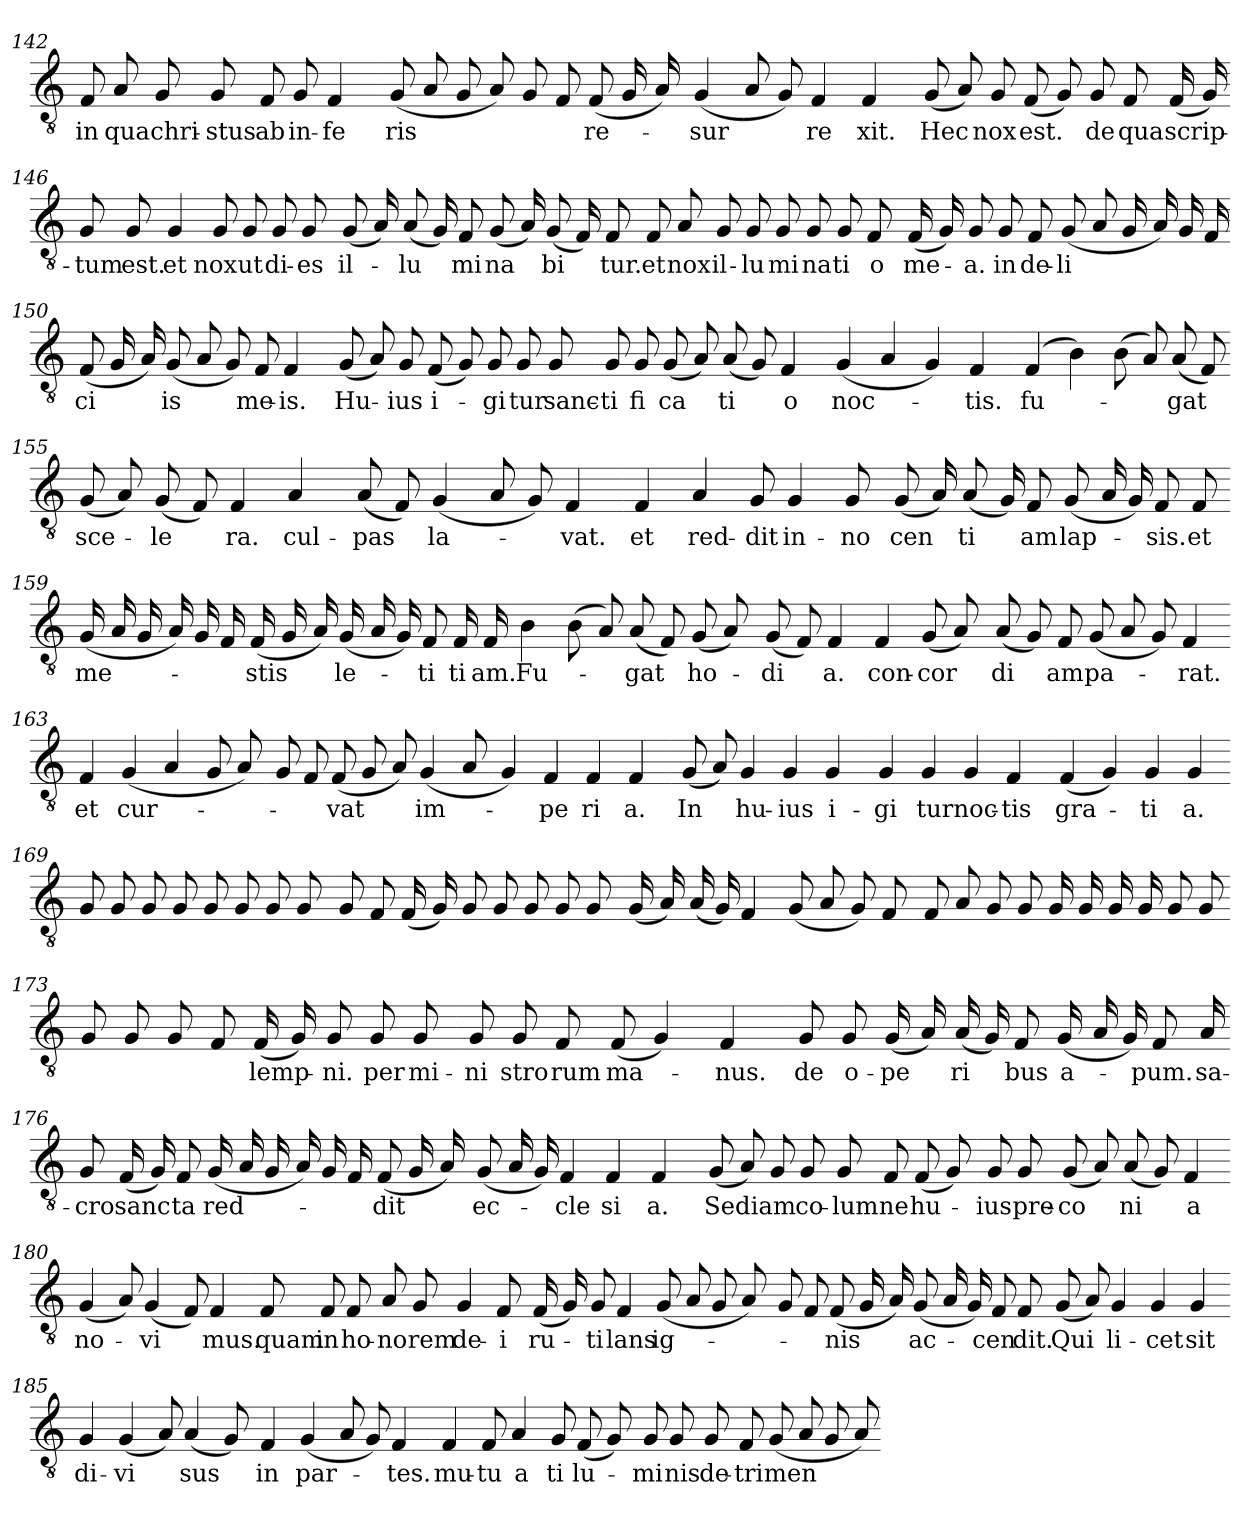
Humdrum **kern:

**kern	**text
*part1	*part1
*staff1	*staff1
*clefGv2	*
*k[]	*
=142	=142
8F	in
8A	qua
8G	chri-
8G	-stus
8F	ab
8G	in-
4F	fe
=143-	=143-
(8G	-ris
8A	.
8G	.
8A)	.
8G	.
8F	.
(8F	re-
16G	.
16A)	.
=144-	=144-
(4G	sur
8A	.
8G)	.
4F	re
4F	-xit.
=145-	=145-
(8G	Hec
8A)	.
8G	nox
(8F	est.
8G)	.
8G	de
8F	qua
(16F	scrip-
16G)	.
=146-	=146-
8G	-tum
8G	est.
4G	et
8G	nox
8G	ut
8G	di-
8G	-es
=147-	=147-
(8G	il-
16A)	.
(8A	lu
16G)	.
8F	mi
(8G	na
16A)	.
(8G	bi
16F)	.
8F	-tur.
=148-	=148-
8F	et
8A	nox
8G	il-
8G	lu
8G	mi
8G	na
8G	ti
8F	-o
=149-	=149-
(16F	me-
16G)	.
8G	-a.
8G	in
8F	de-
(8G	li
8A	.
16G	.
16A)	.
16G	.
16F	.
=150-	=150-
(8F	ci
16G	.
16A)	.
(8G	-is
8A	.
8G)	.
8F	me-
4F	-is.
=151-	=151-
(8G	Hu-
8A)	.
8G	-ius
(8F	i-
8G)	.
8G	gi
8G	-tur
8G	sanc-
=152-	=152-
8G	ti
8G	fi
(8G	ca
8A)	.
(8A	ti
8G)	.
4F	-o
=153-	=153-
(4G	noc-
4A	.
4G)	.
4F	-tis.
=154-	=154-
(4F	fu-
4B)	.
(8B	.
8A)	.
(8A	-gat
8F)	.
=155-	=155-
(8G	sce-
8A)	.
(8G	le
8F)	.
4F	-ra.
4A	cul-
=156-	=156-
(8A	-pas
8F)	.
(4G	la-
8A	.
8G)	.
4F	-vat.
=157-	=157-
4F	et
4A	red-
8G	-dit
4G	in-
8G	no
=158-	=158-
(8G	cen
16A)	.
(8A	ti
16G)	.
8F	-am
(8G	lap-
16A	.
16G)	.
8F	-sis.
8F	et
=159-	=159-
(16G	me-
16A	.
16G	.
16A)	.
16G	.
16F	.
(16F	-stis
16G	.
16A)	.
(16G	le-
16A	.
16G)	.
8F	ti
16F	ti
16F	-am.
=160-	=160-
4B	Fu-
(8B	.
8A)	.
(8A	-gat
8F)	.
(8G	ho-
8A)	.
=161-	=161-
(8G	di
8F)	.
4F	-a.
4F	con-
(8G	cor
8A)	.
=162-	=162-
(8A	di
8G)	.
8F	-am
(8G	pa-
8A	.
8G)	.
4F	-rat.
=163-	=163-
4F	et
(4G	cur-
4A	.
8G	.
8A)	.
=164-	=164-
8G	.
8F	.
(8F	-vat
8G	.
8A)	.
(4G	im-
8A	.
=165-	=165-
4G)	.
4F	pe
4F	ri
4F	-a.
=166-	=166-
(8G	In
8A)	.
4G	hu-
4G	-ius
4G	i-
=167-	=167-
4G	gi
4G	-tur
4G	noc-
4F	-tis
=168-	=168-
(4F	gra-
4G)	.
4G	ti
4G	-a.
=169-	=169-
8G	.
8G	.
8G	.
8G	.
8G	.
8G	.
8G	.
8G	.
=170-	=170-
8G	.
8F	.
(16F	.
16G)	.
8G	.
8G	.
8G	.
8G	.
8G	.
=171-	=171-
(16G	.
16A)	.
(16A	.
16G)	.
4F	.
(8G	.
8A	.
8G)	.
8F	.
=172-	=172-
8F	.
8A	.
8G	.
8G	.
16G	.
16G	.
16G	.
16G	.
8G	.
8G	.
=173-	=173-
8G	.
8G	.
8G	.
8F	.
(16F	lemp-
16G)	.
8G	-ni.
8G	per
8G	mi-
=174-	=174-
8G	ni
8G	stro
8F	-rum
(8F	ma-
4G)	.
4F	-nus.
=175-	=175-
8G	de
8G	o-
(16G	pe
16A)	.
(16A	ri
16G)	.
8F	-bus
(16G	a-
16A	.
16G)	.
8F	-pum.
16A	sa-
=176-	=176-
8G	cro
(16F	sanc
16G)	.
8F	-ta
(16G	red-
16A	.
16G	.
16A)	.
16G	.
16F	.
(8F	-dit
16G	.
16A)	.
=177-	=177-
(8G	ec-
16A	.
16G)	.
4F	cle
4F	si
4F	-a.
=178-	=178-
(8G	Sed
8A)	.
8G	iam
8G	co-
8G	lum
8F	-ne
(8F	hu-
8G)	.
=179-	=179-
8G	-ius
8G	pre-
(8G	co
8A)	.
(8A	ni
8G)	.
4F	-a
=180-	=180-
(4G	no-
8A)	.
(4G	vi
8F)	.
4F	-mus.
=181-	=181-
8F	quam
8F	in
8F	ho-
8A	no
8G	-rem
4G	de-
8F	-i
=182-	=182-
(16F	ru-
16G)	.
8G	ti
4F	-lans
(8G	ig-
8A	.
8G	.
8A)	.
=183-	=183-
8G	.
8F	.
(8F	-nis
16G	.
16A)	.
(8G	ac-
16A	.
16G)	.
8F	cen
8F	-dit.
=184-	=184-
(8G	Qui
8A)	.
4G	li-
4G	-cet
4G	sit
=185-	=185-
4G	di-
(4G	vi
8A)	.
(4A	-sus
8G)	.
=186-	=186-
4F	in
(4G	par-
8A	.
8G)	.
4F	-tes.
=187-	=187-
4F	mu-
8F	tu
4A	a
8G	-ti
(8F	lu-
8G)	.
=188-	=188-
8G	mi
8G	-nis
8G	de-
8F	tri
(8G	men
8A	.
8G	.
8A)	.
=-	=-
*-	*-
